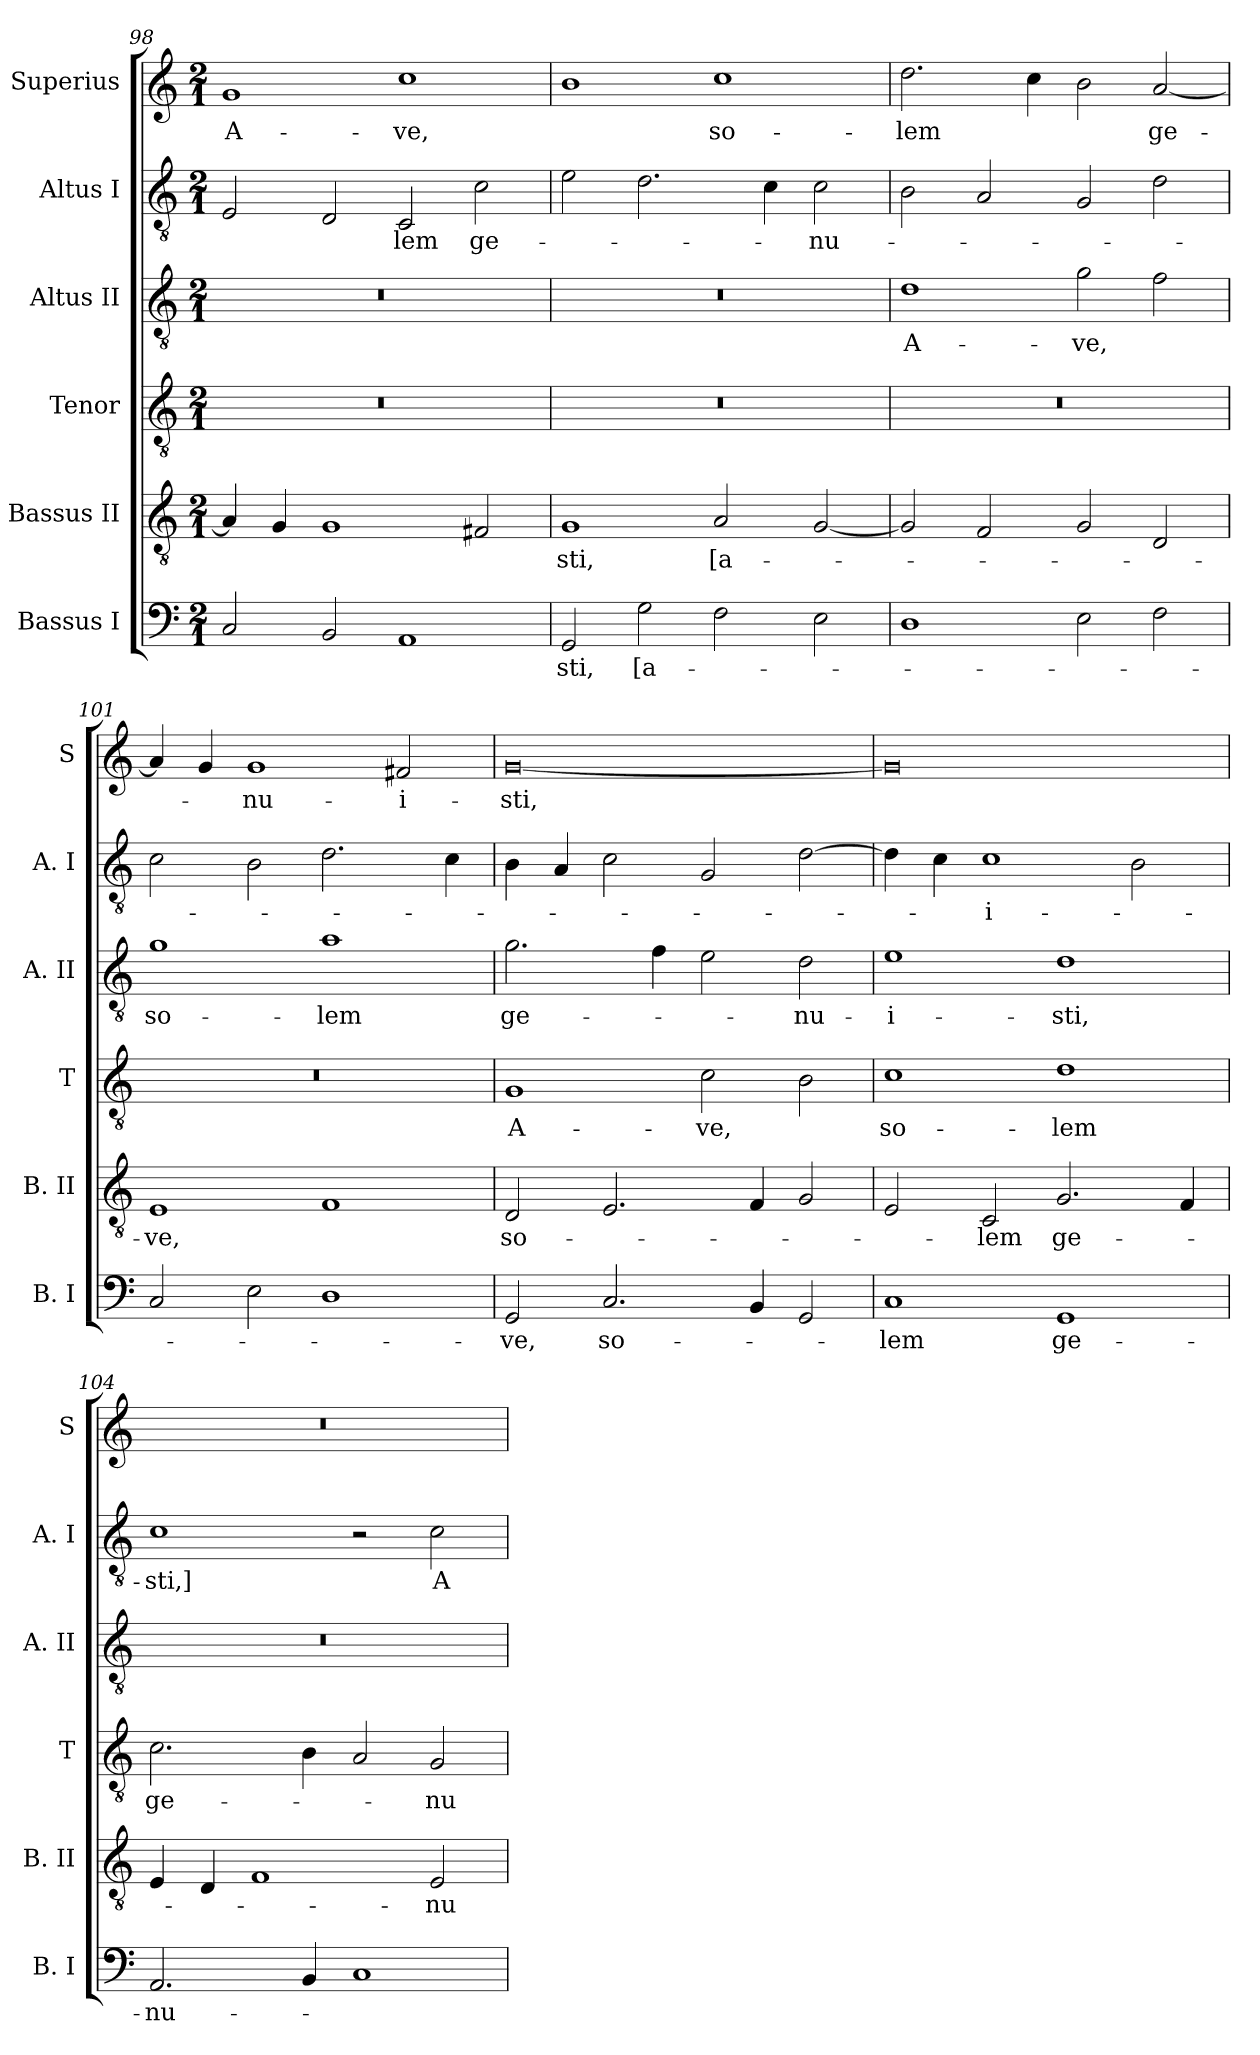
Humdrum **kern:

**kern	**text	**kern	**text	**kern	**text	**kern	**text	**kern	**text	**kern	**text
*part6	*part6	*part5	*part5	*part4	*part4	*part3	*part3	*part2	*part2	*part1	*part1
*staff6	*staff6	*staff5	*staff5	*staff4	*staff4	*staff3	*staff3	*staff2	*staff2	*staff1	*staff1
*I"Bassus I	*	*I"Bassus II	*	*I"Tenor	*	*I"Altus II	*	*I"Altus I	*	*I"Superius	*
*I'B. I	*	*I'B. II	*	*I'T	*	*I'A. II	*	*I'A. I	*	*I'S	*
*clefF4	*	*clefGv2	*	*clefGv2	*	*clefGv2	*	*clefGv2	*	*clefG2	*
*k[]	*	*k[]	*	*k[]	*	*k[]	*	*k[]	*	*k[]	*
*C:	*	*C:	*	*C:	*	*C:	*	*C:	*	*C:	*
*M2/1	*	*M2/1	*	*M2/1	*	*M2/1	*	*M2/1	*	*M2/1	*
=98	=98	=98	=98	=98	=98	=98	=98	=98	=98	=98	=98
2C	.	4A]	.	0r	.	0r	.	2E	.	1g	A-
.	.	4G	.	.	.	.	.	.	.	.	.
2BB	.	1G	.	.	.	.	.	2D	.	.	.
1AA	.	.	.	.	.	.	.	2C	-lem	1cc	-ve,
.	.	2F#X	.	.	.	.	.	2c	ge-	.	.
=99	=99	=99	=99	=99	=99	=99	=99	=99	=99	=99	=99
2GG	-sti,	1G	-sti,	0r	.	0r	.	2e	.	1b	.
2G	[a-	.	.	.	.	.	.	2.d	.	.	.
2F	.	2A	[a-	.	.	.	.	.	.	1cc	so-
.	.	.	.	.	.	.	.	4c	.	.	.
2E	.	[2G	.	.	.	.	.	2c	-nu-	.	.
=100	=100	=100	=100	=100	=100	=100	=100	=100	=100	=100	=100
1D	.	2G]	.	0r	.	1d	A-	2B	.	2.dd	-lem
.	.	2F	.	.	.	.	.	2A	.	.	.
.	.	.	.	.	.	.	.	.	.	4cc	.
2E	.	2G	.	.	.	2g	-ve,	2G	.	2b	.
2F	.	2D	.	.	.	2f	.	2d	.	[2a	ge-
=101	=101	=101	=101	=101	=101	=101	=101	=101	=101	=101	=101
2C	.	1E	-ve,	0r	.	1g	so-	2c	.	4a]	.
.	.	.	.	.	.	.	.	.	.	4g	.
2E	.	.	.	.	.	.	.	2B	.	1g	-nu-
1D	.	1F	.	.	.	1a	-lem	2.d	.	.	.
.	.	.	.	.	.	.	.	.	.	2f#X	-i-
.	.	.	.	.	.	.	.	4c	.	.	.
=102	=102	=102	=102	=102	=102	=102	=102	=102	=102	=102	=102
2GG	-ve,	2D	so-	1G	A-	2.g	ge-	4B	.	[0g	-sti,
.	.	.	.	.	.	.	.	4A	.	.	.
2.C	so-	2.E	.	.	.	.	.	2c	.	.	.
.	.	.	.	.	.	4f	.	.	.	.	.
.	.	.	.	2c	-ve,	2e	.	2G	.	.	.
4BB	.	4F	.	.	.	.	.	.	.	.	.
2GG	.	2G	.	2B	.	2d	-nu-	[2d	.	.	.
=103	=103	=103	=103	=103	=103	=103	=103	=103	=103	=103	=103
1C	-lem	2E	.	1c	so-	1e	-i-	4d]	.	0g]	.
.	.	.	.	.	.	.	.	4c	.	.	.
.	.	2C	-lem	.	.	.	.	1c	-i-	.	.
1GG	ge-	2.G	ge-	1d	-lem	1d	-sti,	.	.	.	.
.	.	.	.	.	.	.	.	2B	.	.	.
.	.	4F	.	.	.	.	.	.	.	.	.
=104	=104	=104	=104	=104	=104	=104	=104	=104	=104	=104	=104
2.AA	-nu-	4E	.	2.c	ge-	0r	.	1c	-sti,]	0r	.
.	.	4D	.	.	.	.	.	.	.	.	.
.	.	1F	.	.	.	.	.	.	.	.	.
4BB	.	.	.	4B	.	.	.	.	.	.	.
1C	.	.	.	2A	.	.	.	2r	.	.	.
.	.	2E	-nu-	2G	-nu-	.	.	2c	A-	.	.
=	=	=	=	=	=	=	=	=	=	=	=
*-	*-	*-	*-	*-	*-	*-	*-	*-	*-	*-	*-
